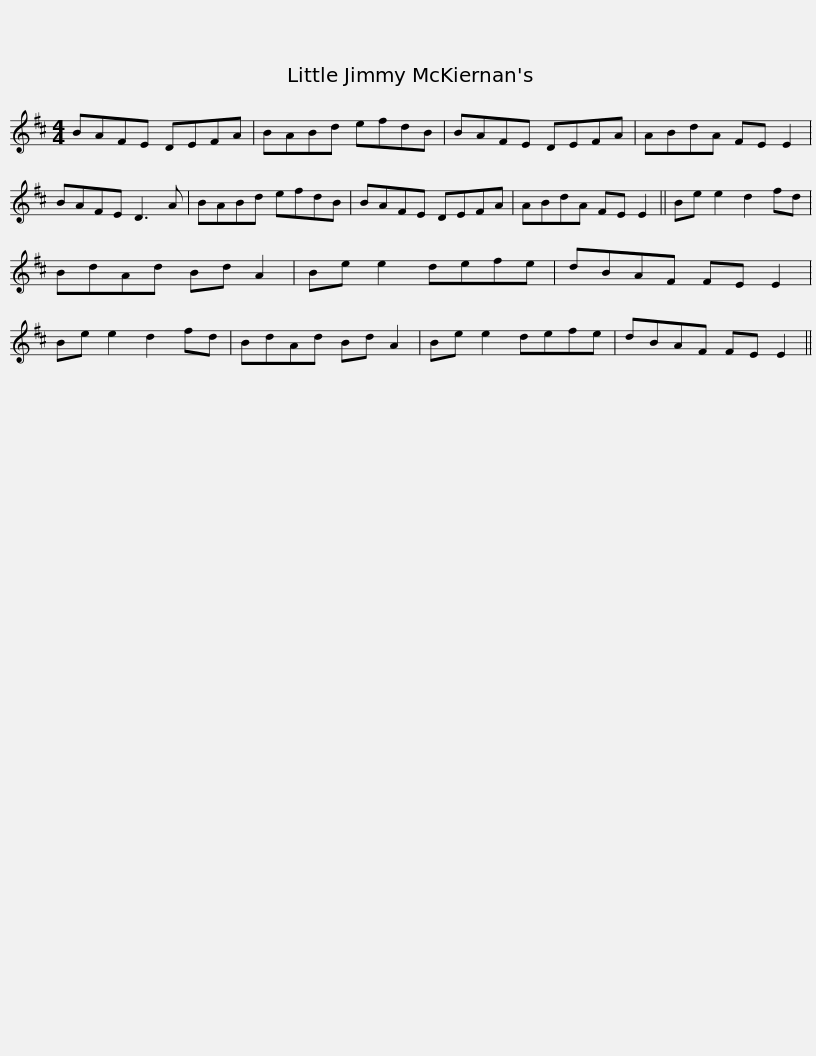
X:1
L:1/8
M:4/4
I:linebreak $
K:D
V:1 treble
V:1
 BAFE DEFA | BABd efdB | BAFE DEFA | ABdA FE E2 | BAFE D3 A |$ %5
 BABd efdB | BAFE DEFA | ABdA FE E2 || Be e2 d2 fd | BdAd Bd A2 | %10
 Be e2 defe |$ dBAF FE E2 | Be e2 d2 fd | BdAd Bd A2 | Be e2 defe | %15
 dBAF FE E2 || %16
